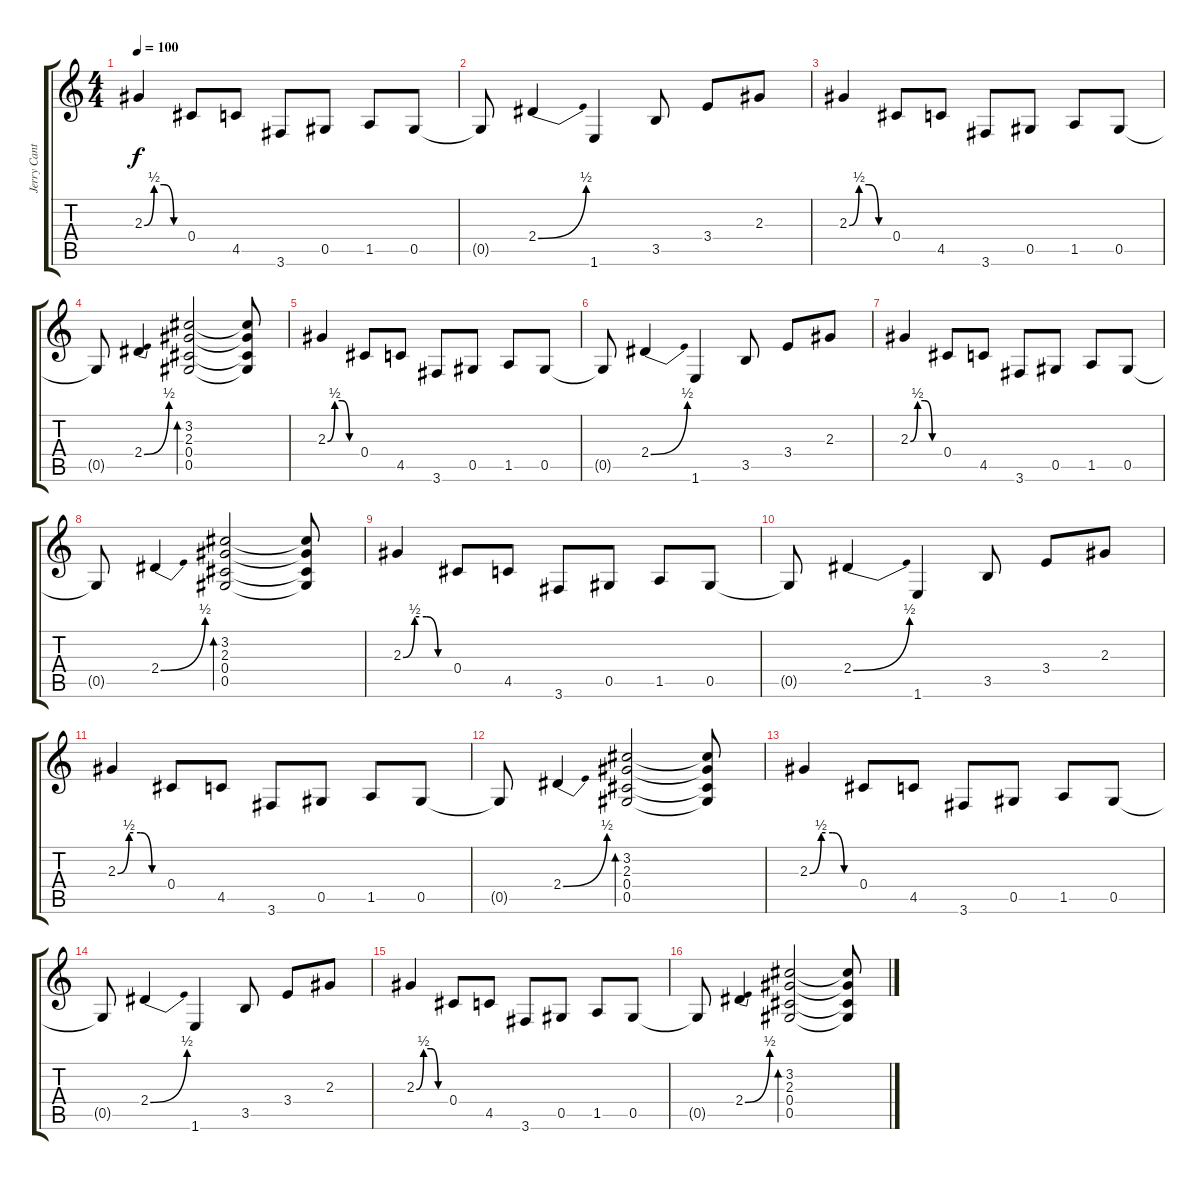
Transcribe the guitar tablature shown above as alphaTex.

\track ("Jerry Cantrell rhythm" "Jerry Cant") {instrument overdrivenguitar}
\staff {score tabs}
\tuning (Eb4 Bb3 Gb3 Db3 Ab2 Eb2) {hide}
\ts (4 4)
\tempo 100
\clef g2
\ks c
2.3{be (custom 0 0 15 2 30 2 45 0 60 0)}.4{dy f} 0.4.8 4.5.8 3.6.8 0.5.8 1.5.8 0.5.8 |
0.5{t}.8 2.4{be (bend 0 0 60 2)}.4 1.6.4 3.5.8 3.4.8 2.3.8 |
2.3{be (custom 0 0 15 2 30 2 45 0 60 0)}.4 0.4.8 4.5.8 3.6.8 0.5.8 1.5.8 0.5.8 |
0.5{t}.8 2.4{be (bend 0 0 60 2)}.4 (3.2 2.3 0.4 0.5).2{bd 60} (3.2{t} 2.3{t} 0.4{t} 0.5{t}).8 |
2.3{be (custom 0 0 15 2 30 2 45 0 60 0)}.4 0.4.8 4.5.8 3.6.8 0.5.8 1.5.8 0.5.8 |
0.5{t}.8 2.4{be (bend 0 0 60 2)}.4 1.6.4 3.5.8 3.4.8 2.3.8 |
2.3{be (custom 0 0 15 2 30 2 45 0 60 0)}.4 0.4.8 4.5.8 3.6.8 0.5.8 1.5.8 0.5.8 |
0.5{t}.8 2.4{be (bend 0 0 60 2)}.4 (3.2 2.3 0.4 0.5).2{bd 60} (3.2{t} 2.3{t} 0.4{t} 0.5{t}).8 |
2.3{be (custom 0 0 15 2 30 2 45 0 60 0)}.4 0.4.8 4.5.8 3.6.8 0.5.8 1.5.8 0.5.8 |
0.5{t}.8 2.4{be (bend 0 0 60 2)}.4 1.6.4 3.5.8 3.4.8 2.3.8 |
2.3{be (custom 0 0 15 2 30 2 45 0 60 0)}.4 0.4.8 4.5.8 3.6.8 0.5.8 1.5.8 0.5.8 |
0.5{t}.8 2.4{be (bend 0 0 60 2)}.4 (3.2 2.3 0.4 0.5).2{bd 60} (3.2{t} 2.3{t} 0.4{t} 0.5{t}).8 |
2.3{be (custom 0 0 15 2 30 2 45 0 60 0)}.4 0.4.8 4.5.8 3.6.8 0.5.8 1.5.8 0.5.8 |
0.5{t}.8 2.4{be (bend 0 0 60 2)}.4 1.6.4 3.5.8 3.4.8 2.3.8 |
2.3{be (custom 0 0 15 2 30 2 45 0 60 0)}.4 0.4.8 4.5.8 3.6.8 0.5.8 1.5.8 0.5.8 |
0.5{t}.8 2.4{be (bend 0 0 60 2)}.4 (3.2 2.3 0.4 0.5).2{bd 60} (3.2{t} 2.3{t} 0.4{t} 0.5{t}).8
